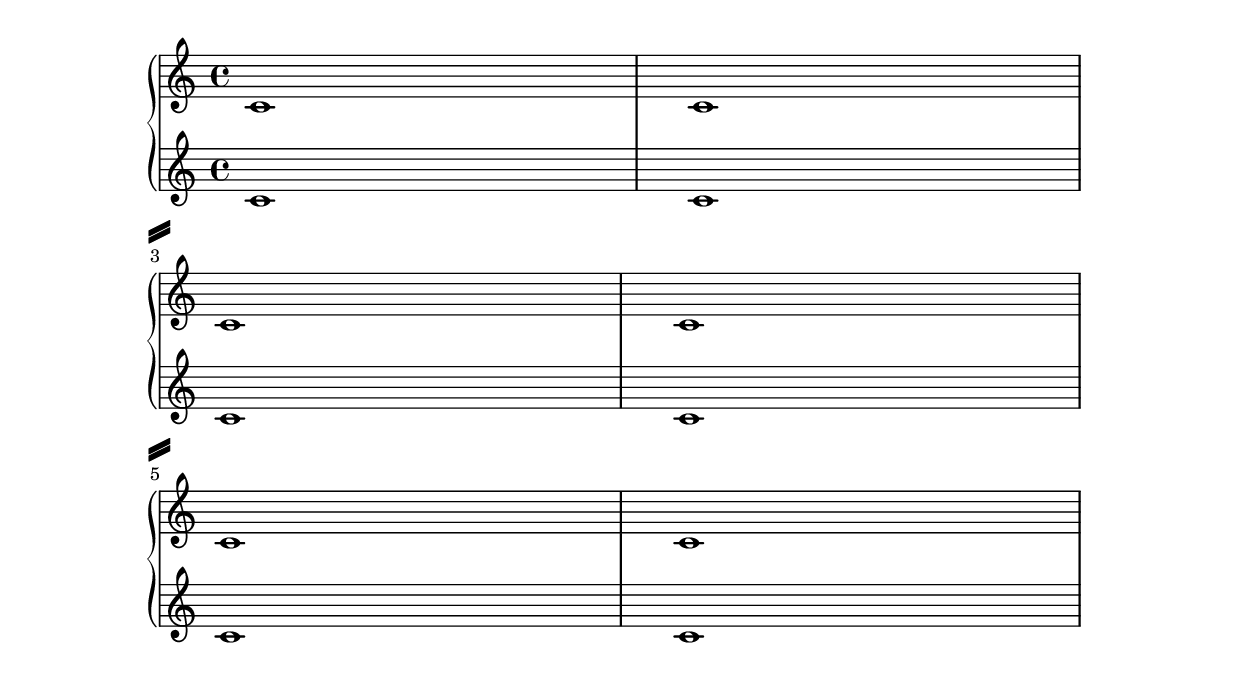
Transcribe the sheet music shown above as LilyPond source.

%% Generated by lilypond-book
%% Options: [exampleindent=10.16\mm,indent=0\mm,line-width=160\mm,paper-height=845.047\pt,paper-width=597.508\pt,papersize='(cons (* 597.508 pt) (* 845.047 pt))]
\include "lilypond-book-preamble.ly"


% ****************************************************************
% Start cut-&-pastable-section
% ****************************************************************

#(ly:set-option 'eps-box-padding 3.000000)



\paper {
  #(set-paper-size '(cons (* 597.508 pt) (* 845.047 pt)))
  indent = 0\mm
  line-width = 160\mm
  % offset the left padding, also add 1mm as lilypond creates cropped
  % images with a little space on the right
  line-width = #(- line-width (* mm  3.000000) (* mm 1))
}

\layout {
  
}




% ****************************************************************
% ly snippet:
% ****************************************************************
\sourcefilename "/lilypond-2.25.16/input/regression/system-separator.ly"
\sourcefileline 0
\version "2.19.21"

\header {
  texidoc = "System separators may be defined as markups in the
@code{system-separator-markup} field of the paper block.  They are
centered between the boundary staves of each system."
}

\paper {
  system-separator-markup = \slashSeparator
}

foobar = \relative {
  c'1 c \break
  c1 c \break
  c1 c
}
\book {
  \score {
    \new GrandStaff <<
      \new Staff \foobar 
      \new Staff \foobar 
    >>
  }
}



% ****************************************************************
% end ly snippet
% ****************************************************************
